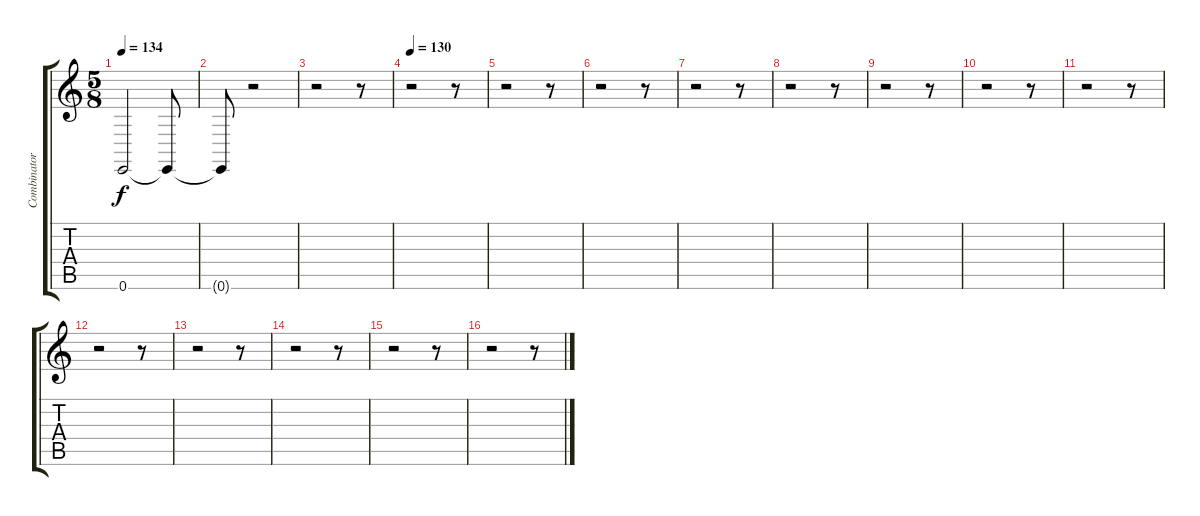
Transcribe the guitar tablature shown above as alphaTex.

\track ("Combinator 2" "Combinator") {instrument acousticgrandpiano}
\staff {score tabs}
\tuning (E4 B3 G3 D3 A2 E2) {hide}
\ts (5 8)
\tempo 134
\clef g2
\ks c
0.6{t}.2{dy f} 0.6{t}.8 |
0.6{t}.8 r.2 |
r.2 r.8 |
\tempo 130
r.2 r.8 |
r.2 r.8 |
r.2 r.8 |
r.2 r.8 |
r.2 r.8 |
r.2 r.8 |
r.2 r.8 |
r.2 r.8 |
r.2 r.8 |
r.2 r.8 |
r.2 r.8 |
r.2 r.8 |
r.2 r.8
